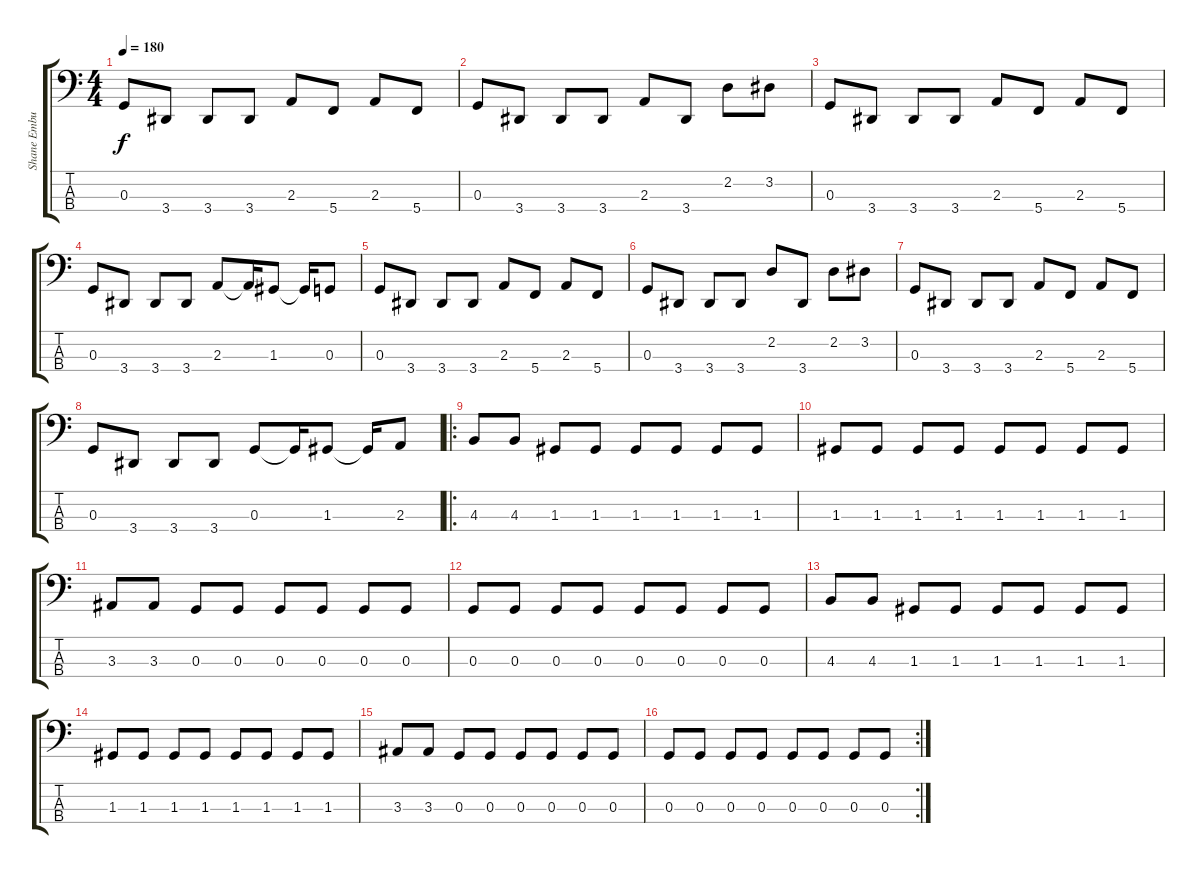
\track ("Shane Embury" "Shane Embu") {instrument electricbasspick}
\staff {score tabs}
\tuning (F2 C2 G1 C1) {hide}
\ts (4 4)
\tempo 180
\clef f4
\ks c
0.3.8{dy f} 3.4.8 3.4.8 3.4.8 2.3.8 5.4.8 2.3.8 5.4.8 |
0.3.8 3.4.8 3.4.8 3.4.8 2.3.8 3.4.8 2.2.8 3.2.8 |
0.3.8 3.4.8 3.4.8 3.4.8 2.3.8 5.4.8 2.3.8 5.4.8 |
0.3.8 3.4.8 3.4.8 3.4.8 2.3.8 2.3{t}.16 1.3.8 1.3{t}.16 0.3.8 |
0.3.8 3.4.8 3.4.8 3.4.8 2.3.8 5.4.8 2.3.8 5.4.8 |
0.3.8 3.4.8 3.4.8 3.4.8 2.2.8 3.4.8 2.2.8 3.2.8 |
0.3.8 3.4.8 3.4.8 3.4.8 2.3.8 5.4.8 2.3.8 5.4.8 |
0.3.8 3.4.8 3.4.8 3.4.8 0.3.8 0.3{t}.16 1.3.8 1.3{t}.16 2.3.8 |
\ro
4.3.8 4.3.8 1.3.8 1.3.8 1.3.8 1.3.8 1.3.8 1.3.8 |
1.3.8 1.3.8 1.3.8 1.3.8 1.3.8 1.3.8 1.3.8 1.3.8 |
3.3.8 3.3.8 0.3.8 0.3.8 0.3.8 0.3.8 0.3.8 0.3.8 |
0.3.8 0.3.8 0.3.8 0.3.8 0.3.8 0.3.8 0.3.8 0.3.8 |
4.3.8 4.3.8 1.3.8 1.3.8 1.3.8 1.3.8 1.3.8 1.3.8 |
1.3.8 1.3.8 1.3.8 1.3.8 1.3.8 1.3.8 1.3.8 1.3.8 |
3.3.8 3.3.8 0.3.8 0.3.8 0.3.8 0.3.8 0.3.8 0.3.8 |
\rc 2
0.3.8 0.3.8 0.3.8 0.3.8 0.3.8 0.3.8 0.3.8 0.3.8
